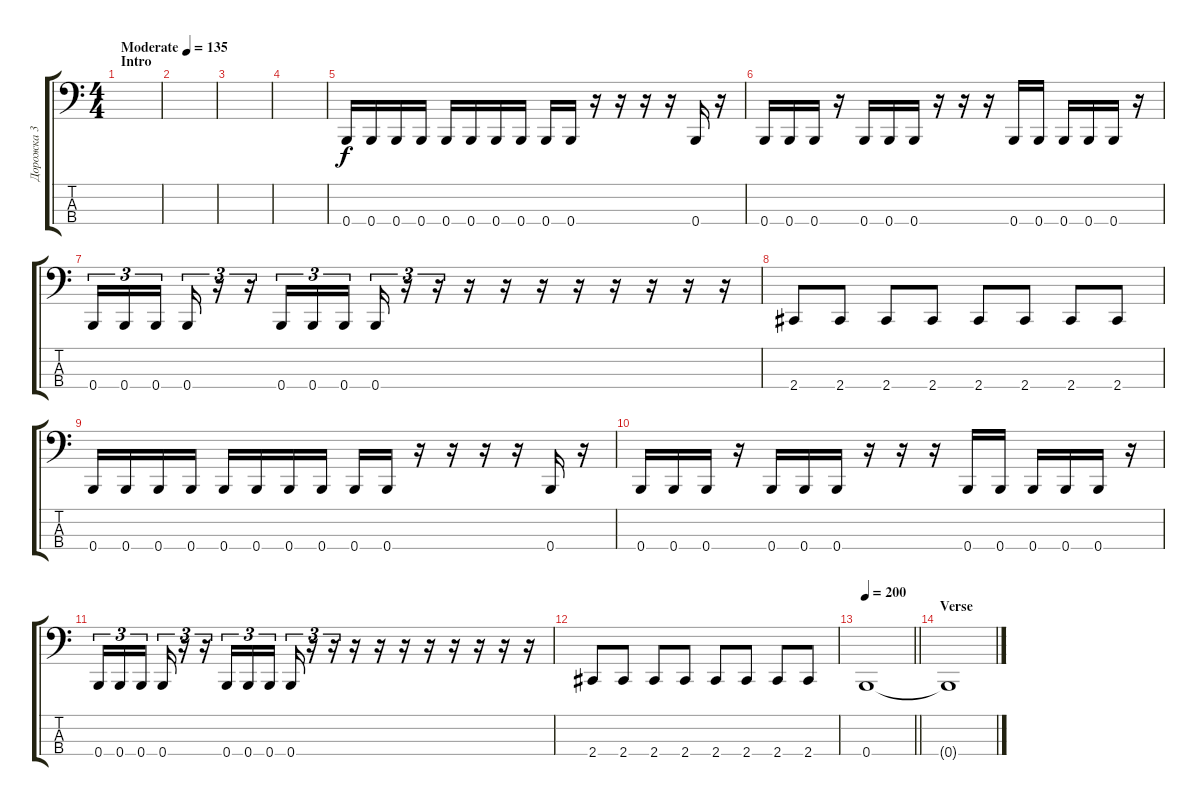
\track ("Дорожка 3" "Дорожка 3") {instrument electricbassfinger}
\staff {score tabs}
\tuning (E2 B1 Gb1 B0) {hide}
\ts (4 4)
\section ("" "Intro")
\tempo (135 "Moderate")
\clef f4
\ks c
|
|
|
|
0.4.16 0.4.16 0.4.16 0.4.16 0.4.16 0.4.16 0.4.16 0.4.16 0.4.16 0.4.16 r.16 r.16 r.16 r.16 0.4.16 r.16 |
0.4.16 0.4.16 0.4.16 r.16 0.4.16 0.4.16 0.4.16 r.16 r.16 r.16 0.4.16 0.4.16 0.4.16 0.4.16 0.4.16 r.16 |
0.4.16{tu (3 2)} 0.4.16{tu (3 2)} 0.4.16{tu (3 2) beam splitsecondary} 0.4.16{tu (3 2)} r.16{tu (3 2)} r.16{tu (3 2)} 0.4.16{tu (3 2)} 0.4.16{tu (3 2)} 0.4.16{tu (3 2) beam splitsecondary} 0.4.16{tu (3 2)} r.16{tu (3 2)} r.16{tu (3 2)} r.16 r.16 r.16 r.16 r.16 r.16 r.16 r.16 |
2.4.8 2.4.8 2.4.8 2.4.8 2.4.8 2.4.8 2.4.8 2.4.8 |
0.4.16 0.4.16 0.4.16 0.4.16 0.4.16 0.4.16 0.4.16 0.4.16 0.4.16 0.4.16 r.16 r.16 r.16 r.16 0.4.16 r.16 |
0.4.16 0.4.16 0.4.16 r.16 0.4.16 0.4.16 0.4.16 r.16 r.16 r.16 0.4.16 0.4.16 0.4.16 0.4.16 0.4.16 r.16 |
0.4.16{tu (3 2)} 0.4.16{tu (3 2)} 0.4.16{tu (3 2) beam splitsecondary} 0.4.16{tu (3 2)} r.16{tu (3 2)} r.16{tu (3 2)} 0.4.16{tu (3 2)} 0.4.16{tu (3 2)} 0.4.16{tu (3 2) beam splitsecondary} 0.4.16{tu (3 2)} r.16{tu (3 2)} r.16{tu (3 2)} r.16 r.16 r.16 r.16 r.16 r.16 r.16 r.16 |
2.4.8 2.4.8 2.4.8 2.4.8 2.4.8 2.4.8 2.4.8 2.4.8 |
\tempo 200
\barLineRight lightlight
0.4.1 |
\section ("" "Verse")
0.4{t}.1
